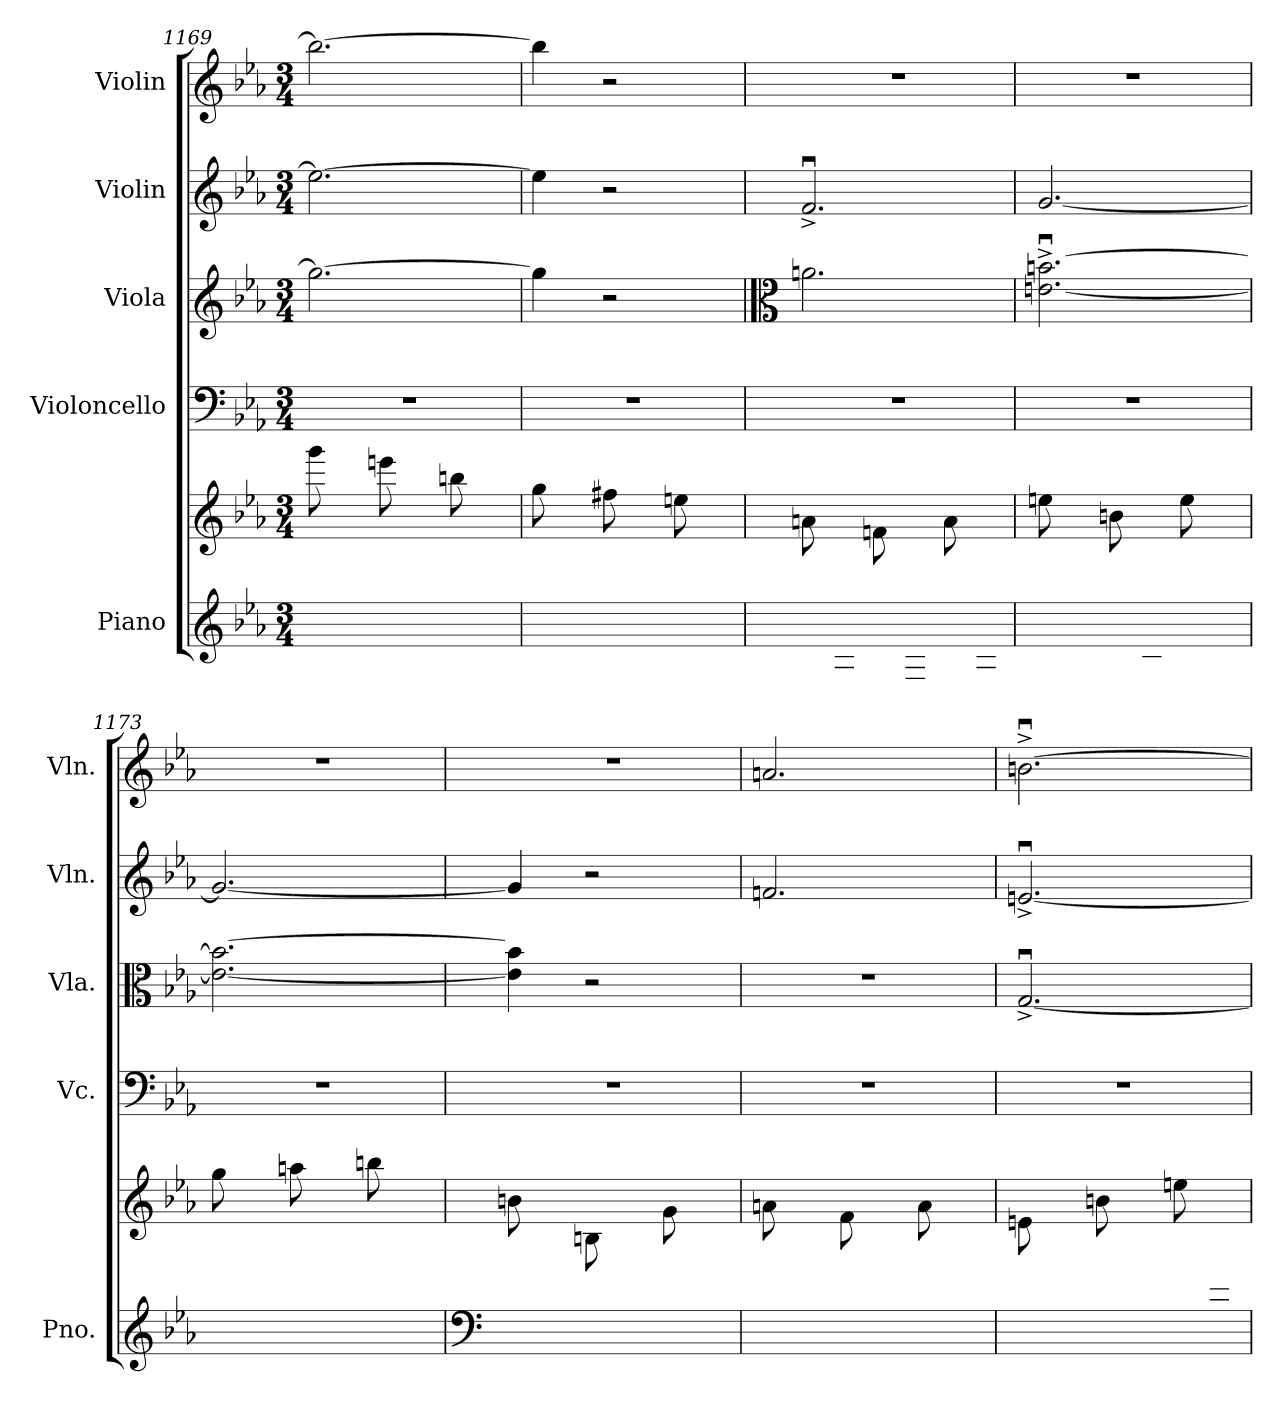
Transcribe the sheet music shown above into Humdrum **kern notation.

**kern	**kern	**kern	**kern	**kern	**kern
*part5	*part5	*part4	*part3	*part2	*part1
*staff6	*staff5	*staff4	*staff3	*staff2	*staff1
*I"Piano	*	*I"Violoncello	*I"Viola	*I"Violin	*I"Violin
*I'Pno.	*	*I'Vc.	*I'Vla.	*I'Vln.	*I'Vln.
*clefG2	*clefG2	*clefF4	*clefG2	*clefG2	*clefG2
*k[b-e-a-]	*k[b-e-a-]	*k[b-e-a-]	*k[b-e-a-]	*k[b-e-a-]	*k[b-e-a-]
*M3/4	*M3/4	*M3/4	*M3/4	*M3/4	*M3/4
=1169	=1169	=1169	=1169	=1169	=1169
*^	*	*	*	*	*
8ryy	4ryy	8ggg\L	2.r	2.gg\_	2.ee\_	2.bb\_
8gg/	.	8ryy	.	.	.	.
8ryy	2ryy	8eeen\	.	.	.	.
8een/	.	8ryy	.	.	.	.
8ryy	.	8bbn\	.	.	.	.
8bn/J	.	8ryy	.	.	.	.
=1170	=1170	=1170	=1170	=1170	=1170	=1170
8ryy	4ryy	8gg\L	2.r	4gg\]	4ee\]	4bb\]
8g/	.	8ryy	.	.	.	.
8ryy	2ryy	8ff#X\	.	2r	2r	2r
8f#X/	.	8ryy	.	.	.	.
8ryy	.	8een\	.	.	.	.
8en/J	.	8ryy	.	.	.	.
=1171	=1171	=1171	=1171	=1171	=1171	=1171
*	*	*	*	*clefC3	*	*
8ryy	4ryy	8an\L	2.r	2.an\	2.fu^/	2.r
8An/	.	8ryy	.	.	.	.
8ryy	2ryy	8fn\	.	.	.	.
8Fn/	.	8ryy	.	.	.	.
8ryy	.	8a\	.	.	.	.
8A/J	.	8ryy	.	.	.	.
!!LO:LB:g=z
=1172	=1172	=1172	=1172	=1172	=1172	=1172
8ryy	4ryy	8een\L	2.r	[2.en\u^ [2.bn\u^	[2.g/	2.r
8en/	.	8ryy	.	.	.	.
8ryy	2ryy	8bn\	.	.	.	.
8Bn/	.	8ryy	.	.	.	.
8ryy	.	8ee\	.	.	.	.
8e/J	.	8ryy	.	.	.	.
=1173	=1173	=1173	=1173	=1173	=1173	=1173
8ryy	4ryy	8gg\L	2.r	2.e\_ 2.b\_	2.g/_	2.r
8g/	.	8ryy	.	.	.	.
8ryy	2ryy	8aan\	.	.	.	.
8an/	.	8ryy	.	.	.	.
8ryy	.	8bbn\	.	.	.	.
8bn/J	.	8ryy	.	.	.	.
=1174	=1174	=1174	=1174	=1174	=1174	=1174
*clefF4	*	*	*	*	*	*
8ryy	2.ryy	8bn\L	2.r	4e\] 4b\]	4g/]	2.r
8Bn/	.	8ryy	.	.	.	.
8ryy	.	8Bn\	.	2r	2r	.
8BBn/	.	8ryy	.	.	.	.
8ryy	.	8g\	.	.	.	.
8G/J	.	8ryy	.	.	.	.
=1175	=1175	=1175	=1175	=1175	=1175	=1175
8ryy	4ryy	8an\L	2.r	2.r	2.fn/	2.an/
8An/	.	8ryy	.	.	.	.
8ryy	2ryy	8f\	.	.	.	.
8F/	.	8ryy	.	.	.	.
8ryy	.	8a\	.	.	.	.
8A/J	.	8ryy	.	.	.	.
!!LO:PB:g=z
=1176	=1176	=1176	=1176	=1176	=1176	=1176
8ryy	4ryy	8en\L	2.r	[2.Gu^/	[2.enu^/	[2.bnu^\
8En/	.	8ryy	.	.	.	.
8ryy	2ryy	8bn\	.	.	.	.
8Bn/	.	8ryy	.	.	.	.
8ryy	.	8een\	.	.	.	.
8e/J	.	8ryy	.	.	.	.
*v	*v	*	*	*	*	*
=	=	=	=	=	=
*-	*-	*-	*-	*-	*-
